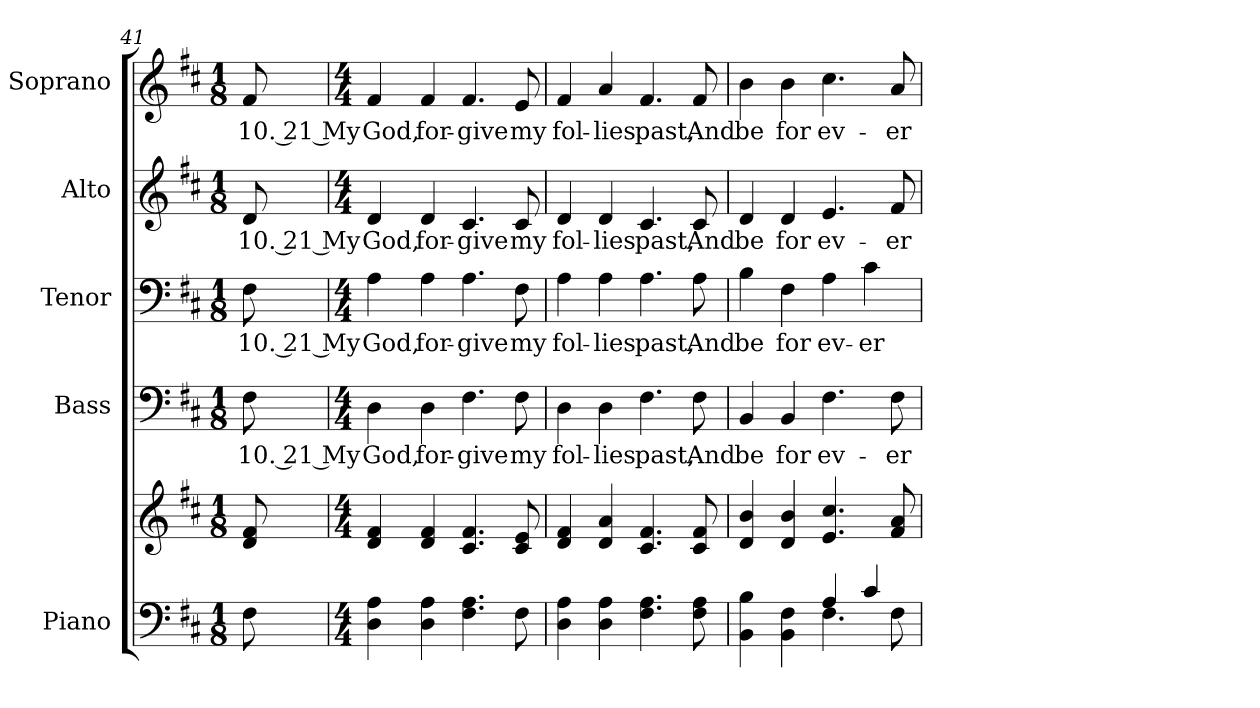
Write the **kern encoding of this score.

**kern	**kern	**kern	**text	**kern	**text	**kern	**text	**kern	**text
*part5	*part5	*part4	*part4	*part3	*part3	*part2	*part2	*part1	*part1
*staff6	*staff5	*staff4	*staff4	*staff3	*staff3	*staff2	*staff2	*staff1	*staff1
*I"Piano	*	*I"Bass	*	*I"Tenor	*	*I"Alto	*	*I"Soprano	*
*I'Pno.	*	*I'B.	*	*I'T.	*	*I'A.	*	*I'S.	*
*clefF4	*clefG2	*clefF4	*	*clefF4	*	*clefG2	*	*clefG2	*
*k[f#c#]	*k[f#c#]	*k[f#c#]	*	*k[f#c#]	*	*k[f#c#]	*	*k[f#c#]	*
*D:	*D:	*D:	*	*D:	*	*D:	*	*D:	*
*M1/8	*M1/8	*M1/8	*	*M1/8	*	*M1/8	*	*M1/8	*
=41	=41	=41	=41	=41	=41	=41	=41	=41	=41
!	!	!	!LO:LY:b:color=#000000	!	!	!	!	!	!
!	!	!	!	!	!LO:LY:b:color=#000000	!	!	!	!
!	!	!	!	!	!	!	!LO:LY:b:color=#000000	!	!
!	!	!	!	!	!	!	!	!	!LO:LY:b:color=#000000
8F#i\	8di/ 8f#i	8F#i\	10. 21 My	8F#i\	10. 21 My	8di/	10. 21 My	8f#i/	10. 21 My
=42	=42	=42	=42	=42	=42	=42	=42	=42	=42
*M4/4	*M4/4	*M4/4	*	*M4/4	*	*M4/4	*	*M4/4	*
!	!	!	!LO:LY:b:color=#000000	!	!	!	!	!	!
!	!	!	!	!	!LO:LY:b:color=#000000	!	!	!	!
!	!	!	!	!	!	!	!LO:LY:b:color=#000000	!	!
!	!	!	!	!	!	!	!	!	!LO:LY:b:color=#000000
4Di\ 4Ai	4di/ 4f#i	4Di\	God,	4Ai\	God,	4di/	God,	4f#i/	God,
!	!	!	!LO:LY:b:color=#000000	!	!	!	!	!	!
!	!	!	!	!	!LO:LY:b:color=#000000	!	!	!	!
!	!	!	!	!	!	!	!LO:LY:b:color=#000000	!	!
!	!	!	!	!	!	!	!	!	!LO:LY:b:color=#000000
4Di\ 4Ai	4di/ 4f#i	4Di\	for-	4Ai\	for-	4di/	for-	4f#i/	for-
!	!	!	!LO:LY:b:color=#000000	!	!	!	!	!	!
!	!	!	!	!	!LO:LY:b:color=#000000	!	!	!	!
!	!	!	!	!	!	!	!LO:LY:b:color=#000000	!	!
!	!	!	!	!	!	!	!	!	!LO:LY:b:color=#000000
4.F#i\ 4.Ai	4.c#i/ 4.f#i	4.F#i\	-give	4.Ai\	-give	4.c#i/	-give	4.f#i/	-give
!	!	!	!LO:LY:b:color=#000000	!	!	!	!	!	!
!	!	!	!	!	!LO:LY:b:color=#000000	!	!	!	!
!	!	!	!	!	!	!	!LO:LY:b:color=#000000	!	!
!	!	!	!	!	!	!	!	!	!LO:LY:b:color=#000000
8F#i\	8c#i/ 8ei	8F#i\	my	8F#i\	my	8c#i/	my	8ei/	my
!!LO:PB:g=z
=43	=43	=43	=43	=43	=43	=43	=43	=43	=43
!	!	!	!LO:LY:b:color=#000000	!	!	!	!	!	!
!	!	!	!	!	!LO:LY:b:color=#000000	!	!	!	!
!	!	!	!	!	!	!	!LO:LY:b:color=#000000	!	!
!	!	!	!	!	!	!	!	!	!LO:LY:b:color=#000000
4Di\ 4Ai	4di/ 4f#i	4Di\	fol-	4Ai\	fol-	4di/	fol-	4f#i/	fol-
!	!	!	!LO:LY:b:color=#000000	!	!	!	!	!	!
!	!	!	!	!	!LO:LY:b:color=#000000	!	!	!	!
!	!	!	!	!	!	!	!LO:LY:b:color=#000000	!	!
!	!	!	!	!	!	!	!	!	!LO:LY:b:color=#000000
4Di\ 4Ai	4di/ 4ai	4Di\	-lies	4Ai\	-lies	4di/	-lies	4ai/	-lies
!	!	!	!LO:LY:b:color=#000000	!	!	!	!	!	!
!	!	!	!	!	!LO:LY:b:color=#000000	!	!	!	!
!	!	!	!	!	!	!	!LO:LY:b:color=#000000	!	!
!	!	!	!	!	!	!	!	!	!LO:LY:b:color=#000000
4.F#i\ 4.Ai	4.c#i/ 4.f#i	4.F#i\	past,	4.Ai\	past,	4.c#i/	past,	4.f#i/	past,
!	!	!	!LO:LY:b:color=#000000	!	!	!	!	!	!
!	!	!	!	!	!LO:LY:b:color=#000000	!	!	!	!
!	!	!	!	!	!	!	!LO:LY:b:color=#000000	!	!
!	!	!	!	!	!	!	!	!	!LO:LY:b:color=#000000
8F#i\ 8Ai	8c#i/ 8f#i	8F#i\	And	8Ai\	And	8c#i/	And	8f#i/	And
=44	=44	=44	=44	=44	=44	=44	=44	=44	=44
*^	*	*	*	*	*	*	*	*	*
!	!	!	!	!LO:LY:b:color=#000000	!	!	!	!	!	!
!	!	!	!	!	!	!LO:LY:b:color=#000000	!	!	!	!
!	!	!	!	!	!	!	!	!LO:LY:b:color=#000000	!	!
!	!	!	!	!	!	!	!	!	!	!LO:LY:b:color=#000000
4BBi\ 4Bi	2ryy	4di/ 4bi	4BBi/	be	4Bi\	be	4di/	be	4bi\	be
!	!	!	!	!LO:LY:b:color=#000000	!	!	!	!	!	!
!	!	!	!	!	!	!LO:LY:b:color=#000000	!	!	!	!
!	!	!	!	!	!	!	!	!LO:LY:b:color=#000000	!	!
!	!	!	!	!	!	!	!	!	!	!LO:LY:b:color=#000000
4BBi\ 4F#i	.	4di/ 4bi	4BBi/	for	4F#i\	for	4di/	for	4bi\	for
!	!	!	!	!LO:LY:b:color=#000000	!	!	!	!	!	!
!	!	!	!	!	!	!LO:LY:b:color=#000000	!	!	!	!
!	!	!	!	!	!	!	!	!LO:LY:b:color=#000000	!	!
!	!	!	!	!	!	!	!	!	!	!LO:LY:b:color=#000000
4Ai/	4.F#i\	4.ei/ 4.cc#i	4.F#i\	ev-	4Ai\	ev-	4.ei/	ev-	4.cc#i\	ev-
!	!	!	!	!	!	!LO:LY:b:color=#000000	!	!	!	!
4c#i/	.	.	.	.	4c#i\	-er	.	.	.	.
!	!	!	!	!LO:LY:b:color=#000000	!	!	!	!	!	!
!	!	!	!	!	!	!	!	!LO:LY:b:color=#000000	!	!
!	!	!	!	!	!	!	!	!	!	!LO:LY:b:color=#000000
.	8F#i\	8f#i/ 8ai	8F#i\	-er	.	.	8f#i/	-er	8ai/	-er
*v	*v	*	*	*	*	*	*	*	*	*
=	=	=	=	=	=	=	=	=	=
*-	*-	*-	*-	*-	*-	*-	*-	*-	*-
